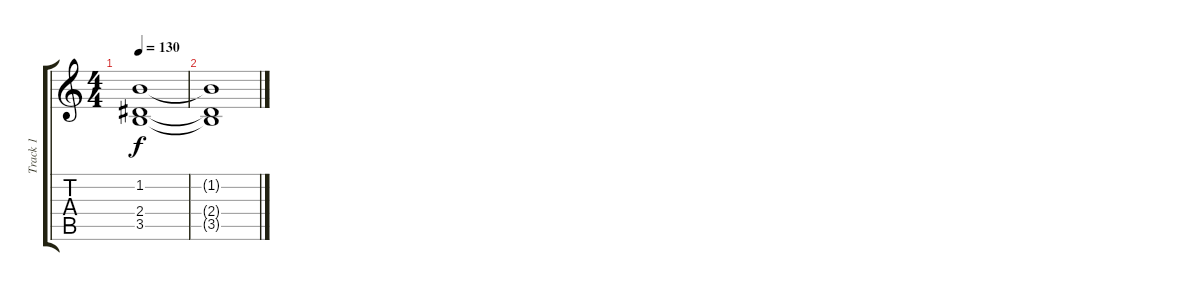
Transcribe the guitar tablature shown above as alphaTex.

\track ("Track 1" "Track 1") {instrument acousticguitarsteel}
\staff {score tabs}
\tuning (Eb4 Bb3 Gb3 Db3 Ab2 Eb2) {hide}
\ts (4 4)
\tempo 130
\clef g2
\ks c
(1.2{t} 2.4{t} 3.5{t}).1{dy f} |
(1.2{t} 2.4{t} 3.5{t}).1
